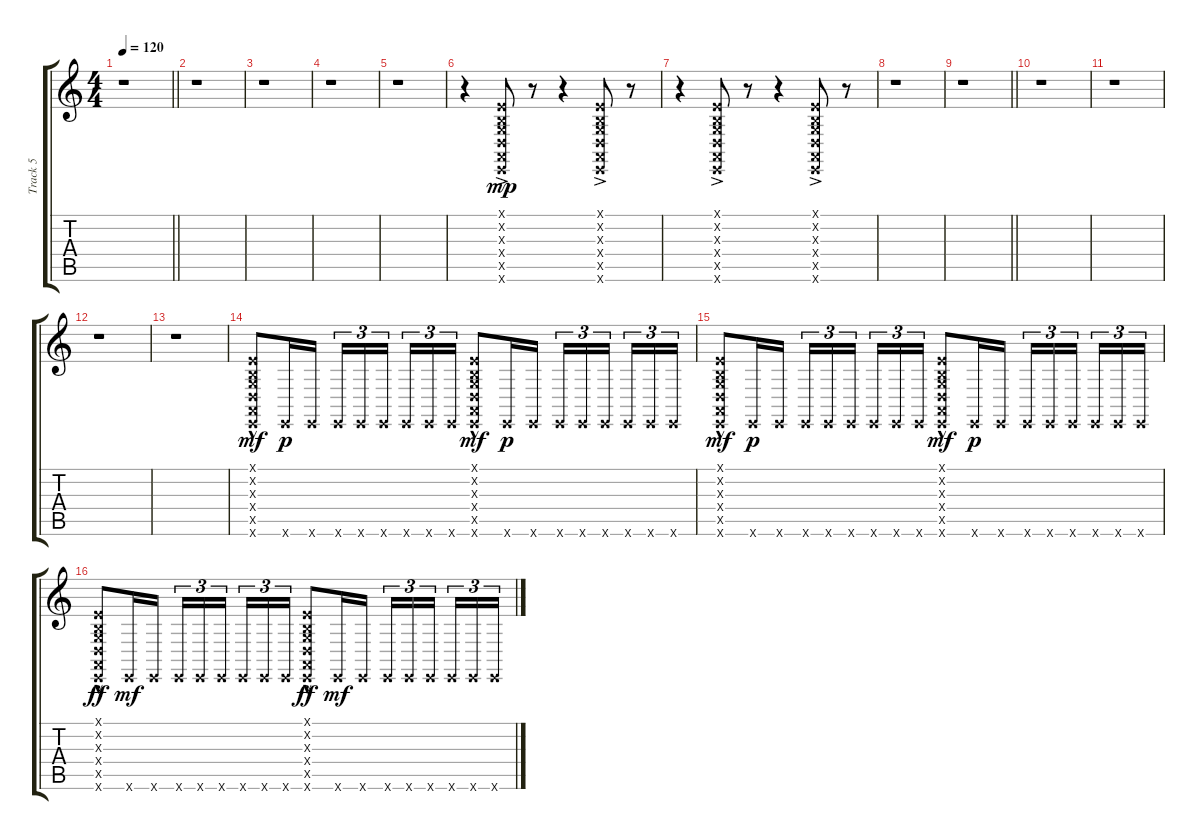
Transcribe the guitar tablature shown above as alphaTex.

\track ("Track 5" "Track 5") {instrument gunshot}
\staff {score tabs}
\tuning (E4 B3 G3 D3 A2 E2) {hide}
\ts (4 4)
\tempo 120
\clef g2
\barLineRight lightlight
\ks c
r.1{dy mf} |
r.1 |
r.1 |
r.1 |
r.1 |
r.4 (0.1{ac x} 0.2{ac x} 0.3{ac x} 0.4{ac x} 0.5{ac x} 0.6{ac x}).8{dy mp} r.8 r.4 (0.1{ac x} 0.2{ac x} 0.3{ac x} 0.4{ac x} 0.5{ac x} 0.6{ac x}).8 r.8 |
r.4 (0.1{ac x} 0.2{ac x} 0.3{ac x} 0.4{ac x} 0.5{ac x} 0.6{ac x}).8 r.8 r.4 (0.1{ac x} 0.2{ac x} 0.3{ac x} 0.4{ac x} 0.5{ac x} 0.6{ac x}).8 r.8 |
r.1 |
\barLineRight lightlight
r.1 |
r.1 |
r.1 |
r.1 |
r.1 |
(0.1{hac x} 0.2{hac x} 0.3{hac x} 0.4{hac x} 0.5{hac x} 0.6{hac x}).8{dy mf} 0.6{x}.16{dy p} 0.6{x}.16 0.6{x}.16{tu (3 2)} 0.6{x}.16{tu (3 2)} 0.6{x}.16{tu (3 2) beam splitsecondary} 0.6{x}.16{tu (3 2)} 0.6{x}.16{tu (3 2)} 0.6{x}.16{tu (3 2)} (0.1{hac x} 0.2{hac x} 0.3{hac x} 0.4{hac x} 0.5{hac x} 0.6{hac x}).8{dy mf} 0.6{x}.16{dy p} 0.6{x}.16 0.6{x}.16{tu (3 2)} 0.6{x}.16{tu (3 2)} 0.6{x}.16{tu (3 2) beam splitsecondary} 0.6{x}.16{tu (3 2)} 0.6{x}.16{tu (3 2)} 0.6{x}.16{tu (3 2)} |
(0.1{hac x} 0.2{hac x} 0.3{hac x} 0.4{hac x} 0.5{hac x} 0.6{hac x}).8{dy mf} 0.6{x}.16{dy p} 0.6{x}.16 0.6{x}.16{tu (3 2)} 0.6{x}.16{tu (3 2)} 0.6{x}.16{tu (3 2) beam splitsecondary} 0.6{x}.16{tu (3 2)} 0.6{x}.16{tu (3 2)} 0.6{x}.16{tu (3 2)} (0.1{hac x} 0.2{hac x} 0.3{hac x} 0.4{hac x} 0.5{hac x} 0.6{hac x}).8{dy mf} 0.6{x}.16{dy p} 0.6{x}.16 0.6{x}.16{tu (3 2)} 0.6{x}.16{tu (3 2)} 0.6{x}.16{tu (3 2) beam splitsecondary} 0.6{x}.16{tu (3 2)} 0.6{x}.16{tu (3 2)} 0.6{x}.16{tu (3 2)} |
(0.1{hac x} 0.2{hac x} 0.3{hac x} 0.4{hac x} 0.5{hac x} 0.6{hac x}).8{dy ff} 0.6{x}.16{dy mf} 0.6{x}.16 0.6{x}.16{tu (3 2)} 0.6{x}.16{tu (3 2)} 0.6{x}.16{tu (3 2) beam splitsecondary} 0.6{x}.16{tu (3 2)} 0.6{x}.16{tu (3 2)} 0.6{x}.16{tu (3 2)} (0.1{hac x} 0.2{hac x} 0.3{hac x} 0.4{hac x} 0.5{hac x} 0.6{hac x}).8{dy ff} 0.6{x}.16{dy mf} 0.6{x}.16 0.6{x}.16{tu (3 2)} 0.6{x}.16{tu (3 2)} 0.6{x}.16{tu (3 2) beam splitsecondary} 0.6{x}.16{tu (3 2)} 0.6{x}.16{tu (3 2)} 0.6{x}.16{tu (3 2)}
